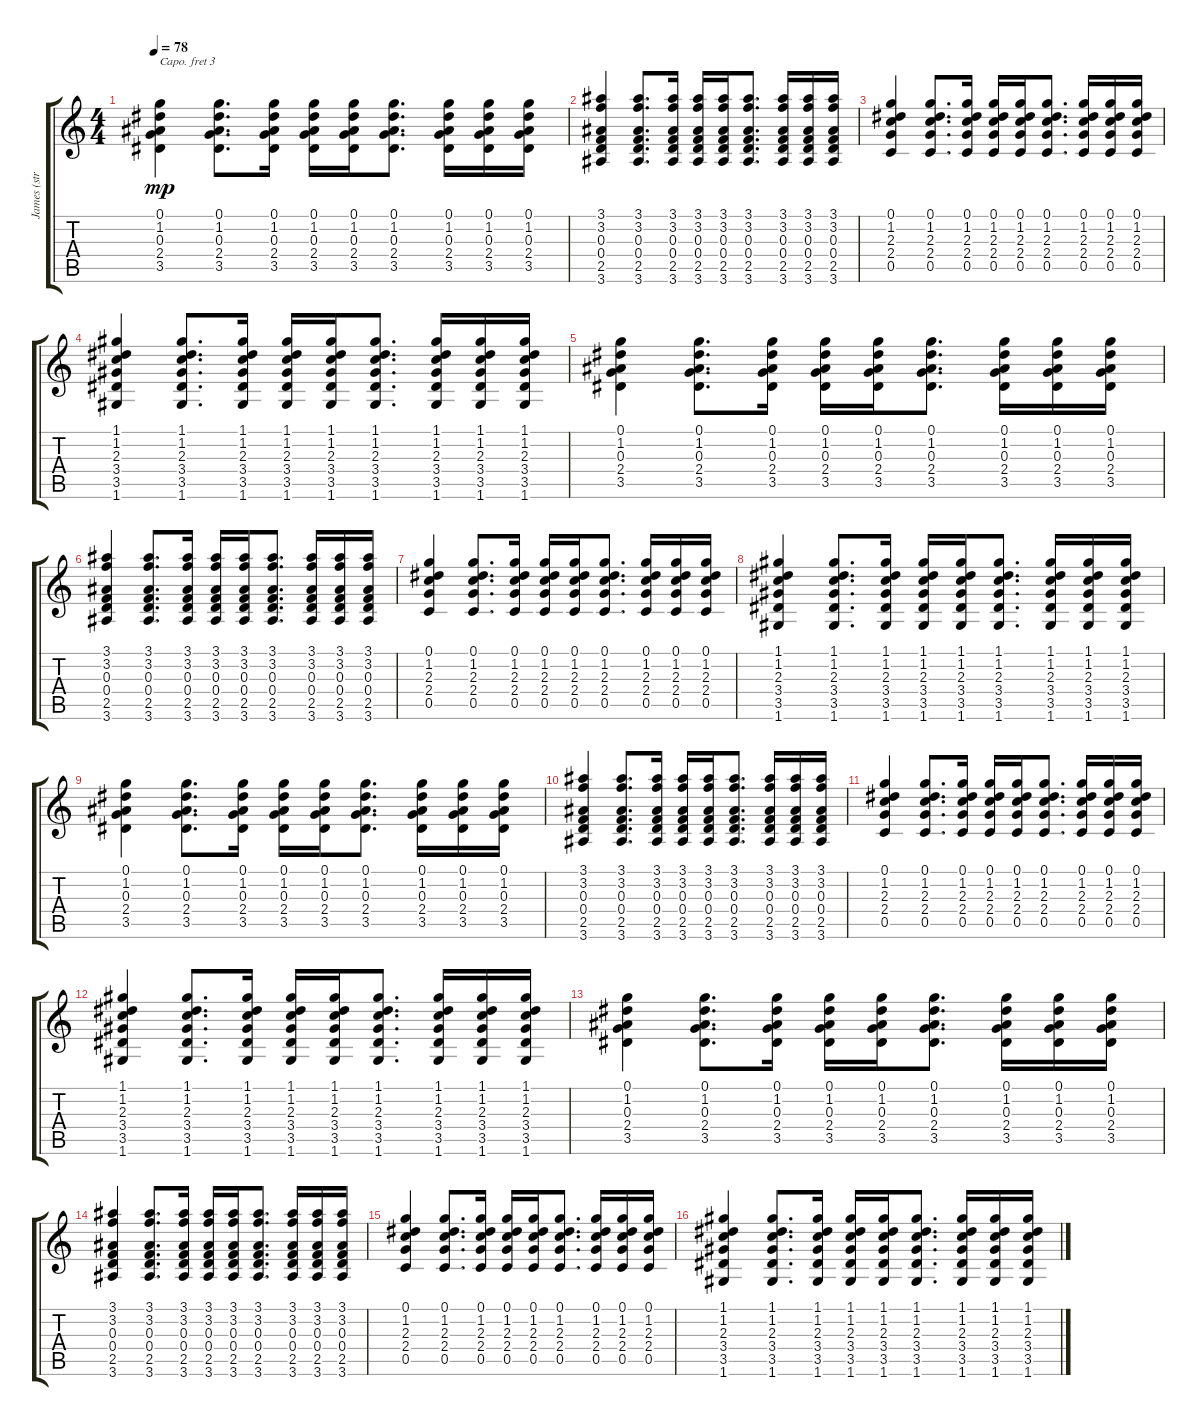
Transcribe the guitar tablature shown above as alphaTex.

\track ("James (strumming)" "James (str") {instrument acousticguitarsteel}
\staff {score tabs}
\capo 3
\tuning (E4 B3 G3 D3 A2 E2) {hide}
\ts (4 4)
\tempo 78
\clef g2
\ks c
(0.1 1.2 0.3 2.4 3.5).4{dy mp instrument acousticguitarsteel} (0.1 1.2 0.3 2.4 3.5).8{d} (0.1 1.2 0.3 2.4 3.5).16 (0.1 1.2 0.3 2.4 3.5).16 (0.1 1.2 0.3 2.4 3.5).16 (0.1 1.2 0.3 2.4 3.5).8{d} (0.1 1.2 0.3 2.4 3.5).16 (0.1 1.2 0.3 2.4 3.5).16 (0.1 1.2 0.3 2.4 3.5).16 |
(3.1 3.2 0.3 0.4 2.5 3.6).4 (3.1 3.2 0.3 0.4 2.5 3.6).8{d} (3.1 3.2 0.3 0.4 2.5 3.6).16 (3.1 3.2 0.3 0.4 2.5 3.6).16 (3.1 3.2 0.3 0.4 2.5 3.6).16 (3.1 3.2 0.3 0.4 2.5 3.6).8{d} (3.1 3.2 0.3 0.4 2.5 3.6).16 (3.1 3.2 0.3 0.4 2.5 3.6).16 (3.1 3.2 0.3 0.4 2.5 3.6).16 |
(0.1 1.2 2.3 2.4 0.5).4 (0.1 1.2 2.3 2.4 0.5).8{d} (0.1 1.2 2.3 2.4 0.5).16 (0.1 1.2 2.3 2.4 0.5).16 (0.1 1.2 2.3 2.4 0.5).16 (0.1 1.2 2.3 2.4 0.5).8{d} (0.1 1.2 2.3 2.4 0.5).16 (0.1 1.2 2.3 2.4 0.5).16 (0.1 1.2 2.3 2.4 0.5).16 |
(1.1 1.2 2.3 3.4 3.5 1.6).4 (1.1 1.2 2.3 3.4 3.5 1.6).8{d} (1.1 1.2 2.3 3.4 3.5 1.6).16 (1.1 1.2 2.3 3.4 3.5 1.6).16 (1.1 1.2 2.3 3.4 3.5 1.6).16 (1.1 1.2 2.3 3.4 3.5 1.6).8{d} (1.1 1.2 2.3 3.4 3.5 1.6).16 (1.1 1.2 2.3 3.4 3.5 1.6).16 (1.1 1.2 2.3 3.4 3.5 1.6).16 |
(0.1 1.2 0.3 2.4 3.5).4 (0.1 1.2 0.3 2.4 3.5).8{d} (0.1 1.2 0.3 2.4 3.5).16 (0.1 1.2 0.3 2.4 3.5).16 (0.1 1.2 0.3 2.4 3.5).16 (0.1 1.2 0.3 2.4 3.5).8{d} (0.1 1.2 0.3 2.4 3.5).16 (0.1 1.2 0.3 2.4 3.5).16 (0.1 1.2 0.3 2.4 3.5).16 |
(3.1 3.2 0.3 0.4 2.5 3.6).4 (3.1 3.2 0.3 0.4 2.5 3.6).8{d} (3.1 3.2 0.3 0.4 2.5 3.6).16 (3.1 3.2 0.3 0.4 2.5 3.6).16 (3.1 3.2 0.3 0.4 2.5 3.6).16 (3.1 3.2 0.3 0.4 2.5 3.6).8{d} (3.1 3.2 0.3 0.4 2.5 3.6).16 (3.1 3.2 0.3 0.4 2.5 3.6).16 (3.1 3.2 0.3 0.4 2.5 3.6).16 |
(0.1 1.2 2.3 2.4 0.5).4 (0.1 1.2 2.3 2.4 0.5).8{d} (0.1 1.2 2.3 2.4 0.5).16 (0.1 1.2 2.3 2.4 0.5).16 (0.1 1.2 2.3 2.4 0.5).16 (0.1 1.2 2.3 2.4 0.5).8{d} (0.1 1.2 2.3 2.4 0.5).16 (0.1 1.2 2.3 2.4 0.5).16 (0.1 1.2 2.3 2.4 0.5).16 |
(1.1 1.2 2.3 3.4 3.5 1.6).4 (1.1 1.2 2.3 3.4 3.5 1.6).8{d} (1.1 1.2 2.3 3.4 3.5 1.6).16 (1.1 1.2 2.3 3.4 3.5 1.6).16 (1.1 1.2 2.3 3.4 3.5 1.6).16 (1.1 1.2 2.3 3.4 3.5 1.6).8{d} (1.1 1.2 2.3 3.4 3.5 1.6).16 (1.1 1.2 2.3 3.4 3.5 1.6).16 (1.1 1.2 2.3 3.4 3.5 1.6).16 |
(0.1 1.2 0.3 2.4 3.5).4 (0.1 1.2 0.3 2.4 3.5).8{d} (0.1 1.2 0.3 2.4 3.5).16 (0.1 1.2 0.3 2.4 3.5).16 (0.1 1.2 0.3 2.4 3.5).16 (0.1 1.2 0.3 2.4 3.5).8{d} (0.1 1.2 0.3 2.4 3.5).16 (0.1 1.2 0.3 2.4 3.5).16 (0.1 1.2 0.3 2.4 3.5).16 |
(3.1 3.2 0.3 0.4 2.5 3.6).4 (3.1 3.2 0.3 0.4 2.5 3.6).8{d} (3.1 3.2 0.3 0.4 2.5 3.6).16 (3.1 3.2 0.3 0.4 2.5 3.6).16 (3.1 3.2 0.3 0.4 2.5 3.6).16 (3.1 3.2 0.3 0.4 2.5 3.6).8{d} (3.1 3.2 0.3 0.4 2.5 3.6).16 (3.1 3.2 0.3 0.4 2.5 3.6).16 (3.1 3.2 0.3 0.4 2.5 3.6).16 |
(0.1 1.2 2.3 2.4 0.5).4 (0.1 1.2 2.3 2.4 0.5).8{d} (0.1 1.2 2.3 2.4 0.5).16 (0.1 1.2 2.3 2.4 0.5).16 (0.1 1.2 2.3 2.4 0.5).16 (0.1 1.2 2.3 2.4 0.5).8{d} (0.1 1.2 2.3 2.4 0.5).16 (0.1 1.2 2.3 2.4 0.5).16 (0.1 1.2 2.3 2.4 0.5).16 |
(1.1 1.2 2.3 3.4 3.5 1.6).4 (1.1 1.2 2.3 3.4 3.5 1.6).8{d} (1.1 1.2 2.3 3.4 3.5 1.6).16 (1.1 1.2 2.3 3.4 3.5 1.6).16 (1.1 1.2 2.3 3.4 3.5 1.6).16 (1.1 1.2 2.3 3.4 3.5 1.6).8{d} (1.1 1.2 2.3 3.4 3.5 1.6).16 (1.1 1.2 2.3 3.4 3.5 1.6).16 (1.1 1.2 2.3 3.4 3.5 1.6).16 |
(0.1 1.2 0.3 2.4 3.5).4 (0.1 1.2 0.3 2.4 3.5).8{d} (0.1 1.2 0.3 2.4 3.5).16 (0.1 1.2 0.3 2.4 3.5).16 (0.1 1.2 0.3 2.4 3.5).16 (0.1 1.2 0.3 2.4 3.5).8{d} (0.1 1.2 0.3 2.4 3.5).16 (0.1 1.2 0.3 2.4 3.5).16 (0.1 1.2 0.3 2.4 3.5).16 |
(3.1 3.2 0.3 0.4 2.5 3.6).4 (3.1 3.2 0.3 0.4 2.5 3.6).8{d} (3.1 3.2 0.3 0.4 2.5 3.6).16 (3.1 3.2 0.3 0.4 2.5 3.6).16 (3.1 3.2 0.3 0.4 2.5 3.6).16 (3.1 3.2 0.3 0.4 2.5 3.6).8{d} (3.1 3.2 0.3 0.4 2.5 3.6).16 (3.1 3.2 0.3 0.4 2.5 3.6).16 (3.1 3.2 0.3 0.4 2.5 3.6).16 |
(0.1 1.2 2.3 2.4 0.5).4 (0.1 1.2 2.3 2.4 0.5).8{d} (0.1 1.2 2.3 2.4 0.5).16 (0.1 1.2 2.3 2.4 0.5).16 (0.1 1.2 2.3 2.4 0.5).16 (0.1 1.2 2.3 2.4 0.5).8{d} (0.1 1.2 2.3 2.4 0.5).16 (0.1 1.2 2.3 2.4 0.5).16 (0.1 1.2 2.3 2.4 0.5).16 |
(1.1 1.2 2.3 3.4 3.5 1.6).4 (1.1 1.2 2.3 3.4 3.5 1.6).8{d} (1.1 1.2 2.3 3.4 3.5 1.6).16 (1.1 1.2 2.3 3.4 3.5 1.6).16 (1.1 1.2 2.3 3.4 3.5 1.6).16 (1.1 1.2 2.3 3.4 3.5 1.6).8{d} (1.1 1.2 2.3 3.4 3.5 1.6).16 (1.1 1.2 2.3 3.4 3.5 1.6).16 (1.1 1.2 2.3 3.4 3.5 1.6).16
